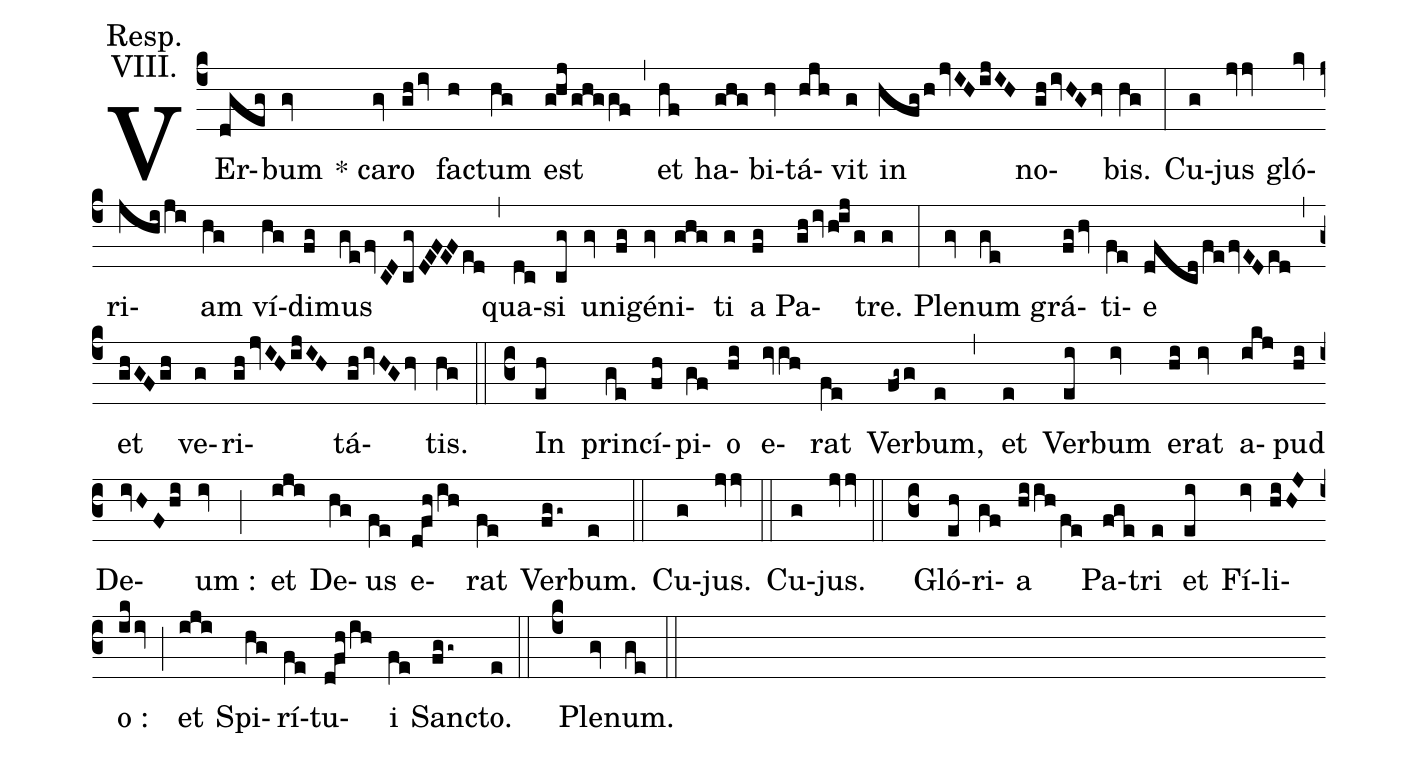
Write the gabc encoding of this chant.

annotation: Resp.;
annotation: VIII.;
%%
(c4)
VEr(dgeg)bum(gv) * ca(gv)ro(ghiv) fac(h)tum(hg) est(ghjghggf) (,)
et(hf) ha(ghg)bi(hv)tá(hjh)vit(g) in(hfghjvIHijIH) no(ghivHGhv)bis.(hg) (:)
Cu(g)jus(jvjv) gló(kv)ri(jhiji)am(hg) ví(hg)di(fg)mus(gefvCDcgDEFEFed) (,)
qua(dc)si(cg) u(gv)ni(fg)gé(gv)ni(ghg)ti(g) a(fg) Pa(ghivhijg)tre.(g) (:)
Ple(gv)num(ge) grá(fghv)ti(fe)e(dfcdfefvEDed) (,)
et(ghGFgh) ve(g)ri(ghjvIHijIH)tá(ghivHGhv)tis.(hg) (::)
(c3)
In(eh) prin(ge)cí(fh)pi(gf)o(hi) e(ivih)rat(fe) Ver(fg~g)bum,(e) (,)
et(e) Ver(ei)bum(iv) e(hi)rat(iv) a(ikj)pud(hi) De(ivHFhi)um :(iv) (;)
et(iji) De(hg)us(fe) e(dfhih)rat(fe) Ver(fgg~)bum.(e) (::)
Cu(g)jus.(jvjv) (::)
Cu(g)jus.(jvjv) (::)
(c3)
Gló(eh)ri(gf)a(hiihfe) Pa(fge)tri(e) et(ei) Fí(iv)li(hiHJ)o :(ikiv) (;)
et(iji) Spi(hg)rí(fe)tu(dfhih)i(fe) Sanc(fgg~)to.(e) (::)
(c4)
Ple(gv)num.(ge) (::)
